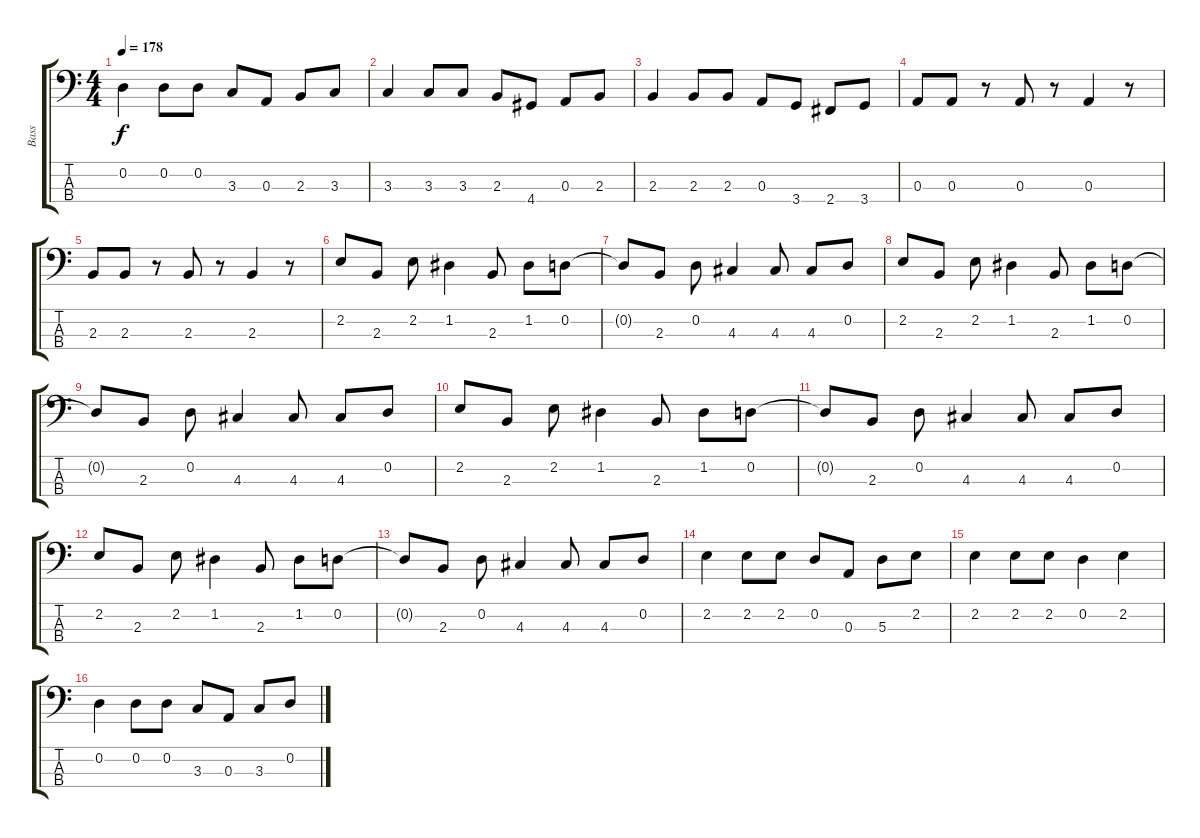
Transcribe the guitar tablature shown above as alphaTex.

\track ("Bass" "Bass") {instrument electricbassfinger}
\staff {score tabs}
\tuning (G2 D2 A1 E1) {hide}
\ts (4 4)
\tempo 178
\clef f4
\ks c
0.2.4{dy f} 0.2.8 0.2.8 3.3.8 0.3.8 2.3.8 3.3.8 |
3.3.4 3.3.8 3.3.8 2.3.8 4.4.8 0.3.8 2.3.8 |
2.3.4 2.3.8 2.3.8 0.3.8 3.4.8 2.4.8 3.4.8 |
0.3.8 0.3.8 r.8 0.3.8 r.8 0.3.4 r.8 |
2.3.8 2.3.8 r.8 2.3.8 r.8 2.3.4 r.8 |
2.2.8 2.3.8 2.2.8 1.2.4 2.3.8 1.2.8 0.2.8 |
0.2{t}.8 2.3.8 0.2.8 4.3.4 4.3.8 4.3.8 0.2.8 |
2.2.8 2.3.8 2.2.8 1.2.4 2.3.8 1.2.8 0.2.8 |
0.2{t}.8 2.3.8 0.2.8 4.3.4 4.3.8 4.3.8 0.2.8 |
2.2.8 2.3.8 2.2.8 1.2.4 2.3.8 1.2.8 0.2.8 |
0.2{t}.8 2.3.8 0.2.8 4.3.4 4.3.8 4.3.8 0.2.8 |
2.2.8 2.3.8 2.2.8 1.2.4 2.3.8 1.2.8 0.2.8 |
0.2{t}.8 2.3.8 0.2.8 4.3.4 4.3.8 4.3.8 0.2.8 |
2.2.4 2.2.8 2.2.8 0.2.8 0.3.8 5.3.8 2.2.8 |
2.2.4 2.2.8 2.2.8 0.2.4 2.2.4 |
0.2.4 0.2.8 0.2.8 3.3.8 0.3.8 3.3.8 0.2.8
